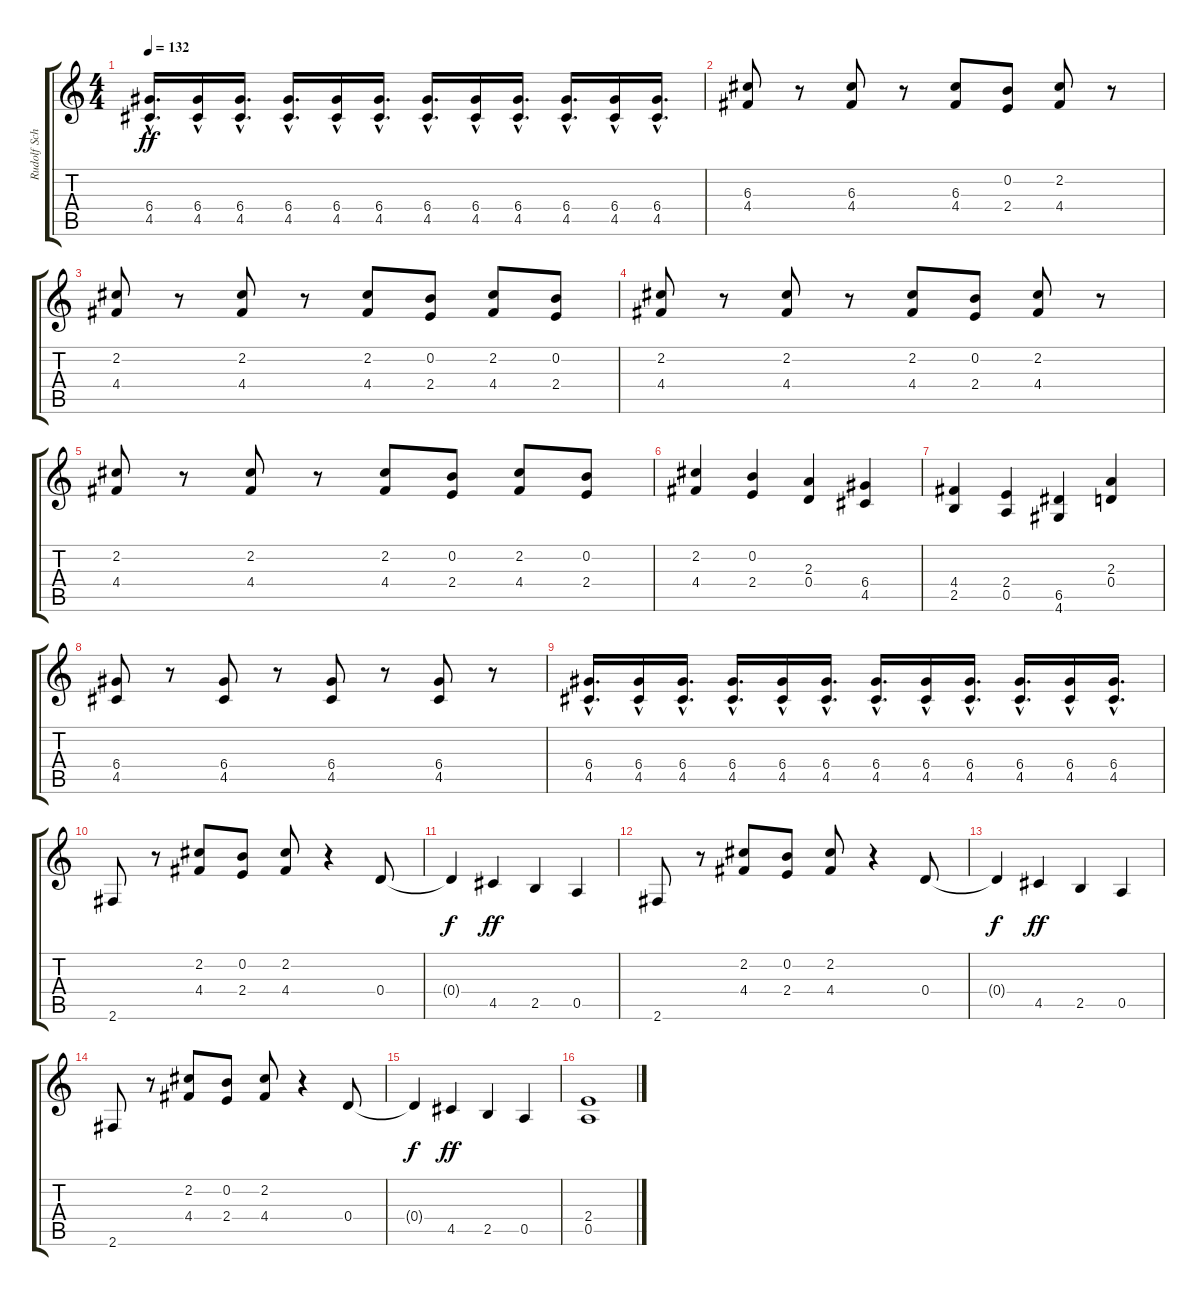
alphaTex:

\track ("Rudolf Schenker" "Rudolf Sch") {instrument overdrivenguitar}
\staff {score tabs}
\tuning (E4 B3 G3 D3 A2 E2) {hide}
\ts (4 4)
\tempo 132
\clef g2
\ks c
(6.4{hac} 4.5{hac}).16{d dy ff} (6.4{hac} 4.5{hac}).16 (6.4{hac} 4.5{hac}).16{d} (6.4{hac} 4.5{hac}).16{d} (6.4{hac} 4.5{hac}).16 (6.4{hac} 4.5{hac}).16{d} (6.4{hac} 4.5{hac}).16{d} (6.4{hac} 4.5{hac}).16 (6.4{hac} 4.5{hac}).16{d} (6.4{hac} 4.5{hac}).16{d} (6.4{hac} 4.5{hac}).16 (6.4{hac} 4.5{hac}).16{d} |
(6.3 4.4).8 r.8 (6.3 4.4).8 r.8 (6.3 4.4).8 (0.2 2.4).8 (2.2 4.4).8 r.8 |
(2.2 4.4).8 r.8 (2.2 4.4).8 r.8 (2.2 4.4).8 (0.2 2.4).8 (2.2 4.4).8 (0.2 2.4).8 |
(2.2 4.4).8 r.8 (2.2 4.4).8 r.8 (2.2 4.4).8 (0.2 2.4).8 (2.2 4.4).8 r.8 |
(2.2 4.4).8 r.8 (2.2 4.4).8 r.8 (2.2 4.4).8 (0.2 2.4).8 (2.2 4.4).8 (0.2 2.4).8 |
(2.2 4.4).4 (0.2 2.4).4 (2.3 0.4).4 (6.4 4.5).4 |
(4.4 2.5).4 (2.4 0.5).4 (6.5 4.6).4 (2.3 0.4).4 |
(6.4 4.5).8 r.8 (6.4 4.5).8 r.8 (6.4 4.5).8 r.8 (6.4 4.5).8 r.8 |
(6.4{hac} 4.5{hac}).16{d} (6.4{hac} 4.5{hac}).16 (6.4{hac} 4.5{hac}).16{d} (6.4{hac} 4.5{hac}).16{d} (6.4{hac} 4.5{hac}).16 (6.4{hac} 4.5{hac}).16{d} (6.4{hac} 4.5{hac}).16{d} (6.4{hac} 4.5{hac}).16 (6.4{hac} 4.5{hac}).16{d} (6.4{hac} 4.5{hac}).16{d} (6.4{hac} 4.5{hac}).16 (6.4{hac} 4.5{hac}).16{d} |
2.6.8 r.8 (2.2 4.4).8 (0.2 2.4).8 (2.2 4.4).8 r.4 0.4.8 |
0.4{t}.4{dy f} 4.5.4{dy ff} 2.5.4 0.5.4 |
2.6.8 r.8 (2.2 4.4).8 (0.2 2.4).8 (2.2 4.4).8 r.4 0.4.8 |
0.4{t}.4{dy f} 4.5.4{dy ff} 2.5.4 0.5.4 |
2.6.8 r.8 (2.2 4.4).8 (0.2 2.4).8 (2.2 4.4).8 r.4 0.4.8 |
0.4{t}.4{dy f} 4.5.4{dy ff} 2.5.4 0.5.4 |
(2.4 0.5).1
